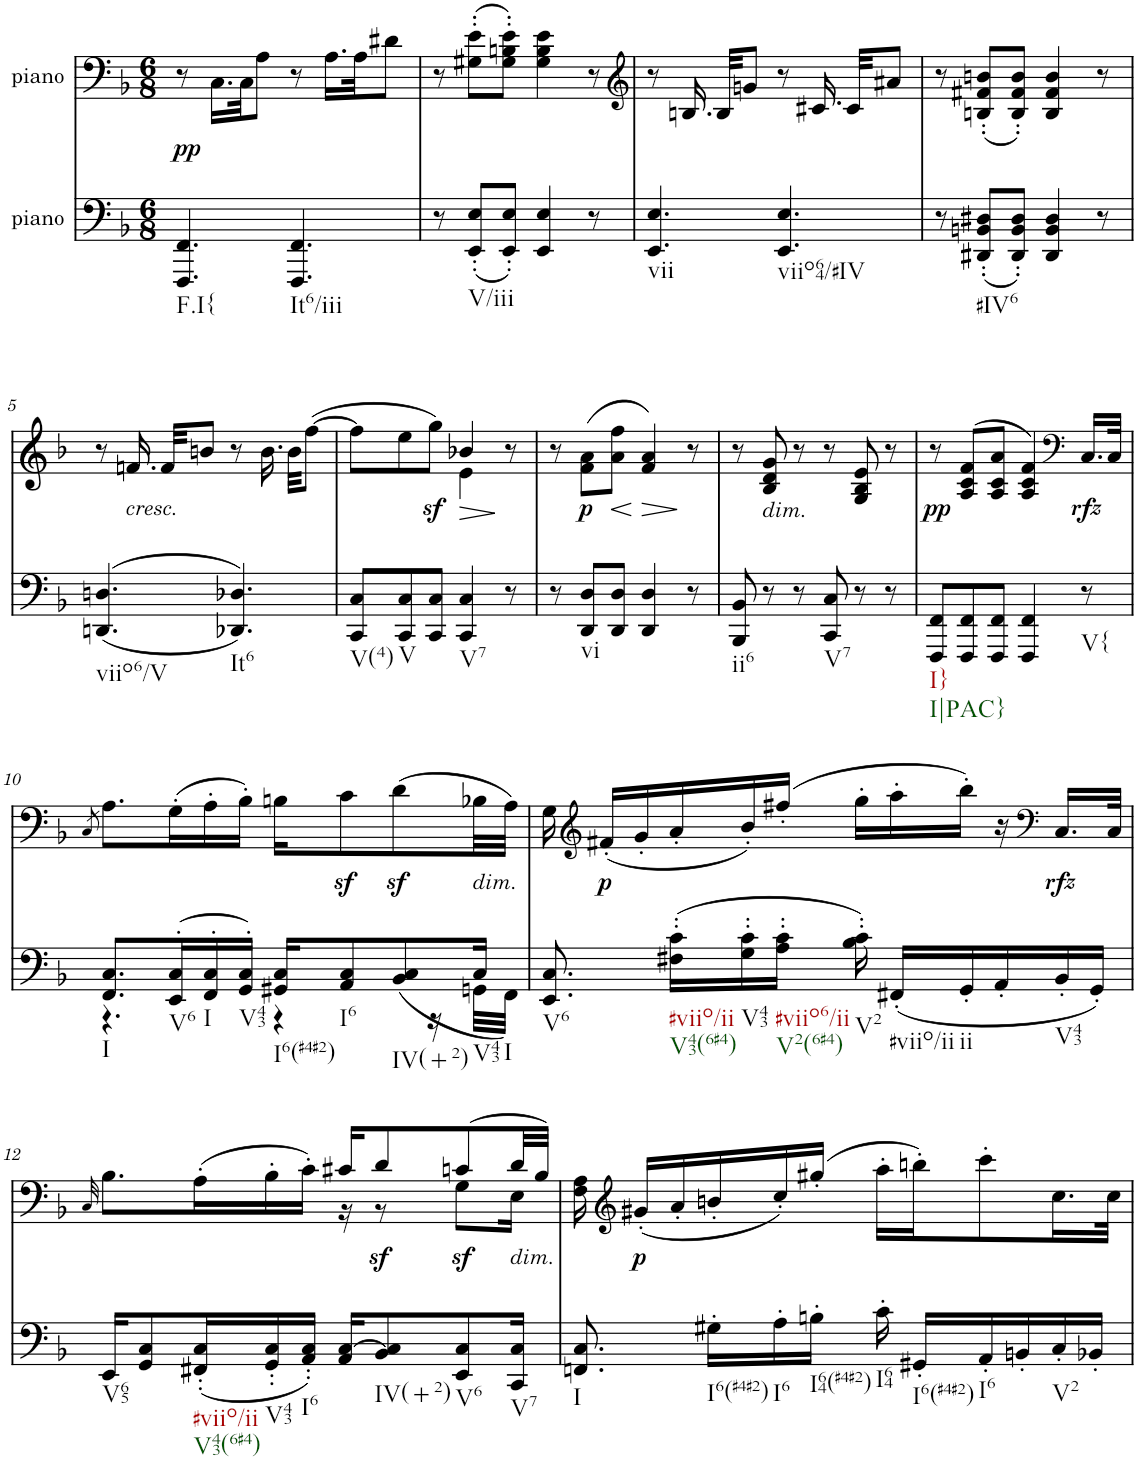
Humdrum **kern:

**kern	**dynam	**kern	**text	**dynam
*part2	*part2	*part1	*part1	*part1
*staff2	*staff2	*staff1	*staff1	*staff1
*I"piano	*	*I"piano	*	*
*I'Pno	*	*I'Pno	*	*
*clefF4	*	*clefF4	*	*
*k[b-]	*	*k[b-]	*	*
*F:	*	*F:	*	*
*M6/8	*	*M6/8	*	*
=1	=1	=1	=1	=1
!LO:TX:b:t=F.I{	!	!	!	!
!	!LO:DY:a	!	!LO:LY:b	!
4.FFF/ 4.FF/	pp	8r	pp	.
.	.	16.C\LL	.	.
.	.	32C\JK	.	.
.	.	8A\J	.	.
!LO:TX:b:t=It6/iii	!	!	!	!
4.FFF/ 4.FF/	.	8r	.	.
.	.	16.A\LL	.	.
.	.	32A\JK	.	.
.	.	8d#X\J	.	.
=2	=2	=2	=2	=2
8r	.	8r	.	.
!LO:TX:b:t=V/iii	!	!	!	!
(8EE/' 8E/'L	.	(8G#X\' 8e\'L	.	.
8EE/' 8E/'J)	.	8G#\' 8Bn\' 8e\'J)	.	.
4EE/ 4E/	.	4G#\ 4B\ 4e\	.	.
8r	.	8r	.	.
=3	=3	=3	=3	=3
*	*	*clefG2	*	*
!LO:TX:b:t=vii	!	!	!	!
4.EE/ 4.E/	.	8r	.	.
.	.	16.Bn/	.	.
.	.	32B/KKL	.	.
.	.	8gn/J	.	.
!LO:TX:b:t=viio64/#IV	!	!	!	!
4.EE/ 4.E/	.	8r	.	.
.	.	16.c#X/	.	.
.	.	32c#/KKL	.	.
.	.	8a#X/J	.	.
=4	=4	=4	=4	=4
8r	.	8r	.	.
!LO:TX:b:t=#IV6	!	!	!	!
(8DD#X/' 8BBn/' 8D#X/'L	.	(8Bn/' 8f#X/' 8bn/'L	.	.
8DD#/' 8BB/' 8D#/'J)	.	8B/' 8f#/' 8b/'J)	.	.
4DD#/ 4BB/ 4D#/	.	4B/ 4f#/ 4b/	.	.
8r	.	8r	.	.
!!LO:LB:g=z
=5	=5	=5	=5	=5
!LO:TX:b:t=viio6/V	!	!	!	!
(>(4.DDn/ 4.Dn/	.	8r	.	.
!	!	!LO:TX:b:i:t=cresc.	!	!
!	!	!	!LO:LY:b	!
.	.	16.fn/	<	.
.	.	32f/KKL	.	.
.	.	8bn/J	.	.
!LO:TX:b:t=It6	!	!	!	!
4.DD-X/ 4.D-X/))	.	8r	.	.
.	.	16.b\	.	.
.	.	32b\KKL	.	.
.	.	([>8ff\J	.	.
=6	=6	=6	=6	=6
*	*	*^	*	*
!LO:TX:b:t=V(4)	!	!	!	!	!
8CC/ 8C/L	.	8ff\L]	4.ryy	.	.
!LO:TX:b:t=V	!	!	!	!	!
8CC/ 8C/	.	8ee\	.	.	.
!	!	!	!	!	!LO:DY:b
8CC/ 8C/J	.	8gg\J)	.	.	sf
!LO:TX:b:t=V7	!	!	!	!	!
!	!	!	!	!	!LO:HP:b
4CC/ 4C/	.	4b-X/	4e^\	.	>
8r	.	8r	8ryy	.	]
*	*	*v	*v	*	*
=7	=7	=7	=7	=7
8r	.	8r	.	.
!LO:TX:b:t=vi	!	!	!	!
!	!	!	!LO:LY:b	!LO:DY:b
8DD/ 8D/L	.	(8f\ 8a\L	p	p
!	!	!	!	!LO:HP:b
8DD/ 8D/J	.	8a\ 8ff\J	.	<
!	!	!	!	!LO:HP:n=1:b
4DD/ 4D/	.	4f/ 4a/)	.	[ >
8r	.	8r	.	]
=8	=8	=8	=8	=8
!LO:TX:b:t=ii6	!	!	!	!
8BBB-/ 8BB-/	.	8r	.	.
!	!	!LO:TX:b:i:t=dim.	!	!
!	!	!	!LO:LY:b	!
8r	.	8B-/ 8d/ 8g/	>	.
8r	.	8r	.	.
!LO:TX:b:t=V7	!	!	!	!
8CC/ 8C/	.	8r	.	.
8r	.	8G/ 8B-/ 8e/	.	.
8r	.	8r	.	.
=9	=9	=9	=9	=9
!LO:TX:b:t=I}	!	!	!	!
!LO:TX:b:t=I|PAC}	!	!	!	!
!	!	!	!	!LO:DY:b
8FFF/ 8FF/L	.	8r	.	pp
!	!	!	!LO:LY:b	!
8FFF/ 8FF/	.	(>8A/ 8c/ 8f/L	pp	.
8FFF/ 8FF/J	.	8A/ 8c/ 8a/J	.	.
4FFF/ 4FF/	.	4A/ 4c/ 4f/)	.	.
*	*	*clefF4	*	*
!LO:TX:b:t=V{	!	!	!	!
!	!	!	!	!LO:DY:b
8r	.	16.C/LL	.	rfz
.	.	32C/JJk	.	.
!!LO:LB:g=z
=10	=10	=10	=10	=10
.	.	8qC/	.	.
*^	*	*	*	*
!LO:TX:b:t=I	!	!	!	!	!
8.FF/ 8.C/L	4.r	.	8.A\L	.	.
!LO:TX:b:t=V6	!	!	!	!	!
(16EE/' 16C/'L	.	.	(16G'\L	.	.
!LO:TX:b:t=I	!	!	!	!	!
16FF/' 16C/'	.	.	16A'\	.	.
!LO:TX:b:t=V43	!	!	!	!	!
16GG/' 16C/'JJ)	.	.	16B-'\JJ)	.	.
!LO:TX:b:t=I6(#4#2)	!	!	!	!	!
16GG#X/ 16C/KL	4r	.	16Bn\KL	.	.
!LO:TX:b:t=I6	!	!	!	!	!
8AA/ 8C/	.	.	8cz<\	.	.
!LO:TX:b:t=IV(+2)	!	!	!	!	!
(<8BB-/ 8C/	.	.	(8dz<\	.	.
.	16r	.	.	.	.
!	!	!	!LO:TX:b:i:t=dim.	!	!
!LO:TX:b:t=V43	!	!	!	!	!
!LO:TX:b:t=I	!	!	!	!	!
16C/Jk	32GGn\LLL	.	32B-X\LL	.	.
.	32FF\JJJ)	.	32A\JJJ)	.	.
=11	=11	=11	=11	=11	=11
!LO:TX:b:t=V6	!	!	!	!	!
!	!	!	!	!LO:LY:b	!
*v	*v	*	*	*	*
8.EE/ 8.C/	.	16G\	>	.
*	*	*clefG2	*	*
!	!	!	!	!LO:DY:b
.	.	(16f#X'/LL	.	p
.	.	16g'/	.	.
!LO:TX:b:t=#viio/ii	!	!	!	!
!LO:TX:b:t=V43(6#4)	!	!	!	!
!	!	!	!LO:LY:b	!
(16F#X\' 16c\'LL	.	16a'/	p	.
!LO:TX:b:t=V43	!	!	!	!
16G\' 16c\'	.	16b-'/)	.	.
!LO:TX:b:t=#viio6/ii	!	!	!	!
!LO:TX:b:t=V2(6#4)	!	!	!	!
16A\' 16c\'JJ	.	(16ff#X'/JJ	.	.
!LO:TX:b:t=V2	!	!	!	!
16B-\' 16c\')	.	16gg'\LL	.	.
!LO:TX:b:t=#viio/ii	!	!	!	!
(16FF#X'/LL	.	16aa'\	.	.
!LO:TX:b:t=ii	!	!	!	!
16GG'/	.	16bb-'\JJ)	.	.
16AA'/	.	16r	.	.
*	*	*clefF4	*	*
!LO:TX:b:t=V43	!	!	!	!
!	!	!	!	!LO:DY:b
16BB-'/	.	16.C/LL	.	rfz
16GG'/JJ)	.	.	.	.
.	.	32C/JJk	.	.
!!LO:LB:g=z
=12	=12	=12	=12	=12
.	.	32qC/	.	.
*	*	*^	*	*
!LO:TX:b:t=V65	!	!	!	!	!
16EE/KL	.	8.B-\L	4.ryy	.	.
8GG/ 8C/	.	.	.	.	.
!LO:TX:b:t=#viio/ii	!	!	!	!	!
!LO:TX:b:t=V43(6#4)	!	!	!	!	!
(16FF#X/' 16C/'L	.	(16A'\L	.	.	.
!LO:TX:b:t=V43	!	!	!	!	!
16GG/' 16C/'	.	16B-'\	.	.	.
!LO:TX:b:t=I6	!	!	!	!	!
16AA/' 16C/'JJ)	.	16c'\JJ)	.	.	.
16AA/ [16C/KL	.	16c#X/KL	16r	.	.
!LO:TX:b:t=IV(+2)	!	!	!	!	!
!	!	!	!	!	!LO:DY:b
8BB-/ 8C/]	.	8d/	8r	.	sf
!LO:TX:b:t=V6	!	!	!	!	!
!	!	!	!	!LO:LY:b	!LO:DY:b
8EE/ 8C/	.	(8cn/	8G\L	>	sf
!	!	!LO:TX:b:i:t=dim.	!	!	!
!LO:TX:b:t=V7	!	!	!	!	!
16CC/ 16C/Jk	.	32d/LL	16E\Jk	.	.
.	.	32B-/JJJ)	.	.	.
*	*	*v	*v	*	*
=13	=13	=13	=13	=13
!LO:TX:b:t=I	!	!	!	!
8.FFn/ 8.C/	.	16F\ 16A\	.	.
*	*	*clefG2	*	*
!	!	!	!	!LO:DY:b
.	.	(<16g#X'/LL	.	p
.	.	16a'/	.	.
!LO:TX:b:t=I6(#4#2)	!	!	!	!
16G#X'\LL	.	16bn'/	.	.
!LO:TX:b:t=I6	!	!	!	!
16A'\	.	16cc'/)	.	.
!LO:TX:b:t=I64(#4#2)	!	!	!	!
16Bn'\JJ	.	(>16gg#X'/JJ	.	.
!LO:TX:b:t=I64	!	!	!	!
16c'\	.	16aa'\LL	.	.
!LO:TX:b:t=I6(#4#2)	!	!	!	!
16GG#X'/LL	.	16bbn'\J)	.	.
!LO:TX:b:t=I6	!	!	!	!
16AA'/	.	8ccc'\	.	.
16BBn'/	.	.	.	.
!LO:TX:b:t=V2	!	!	!	!
16C'/	.	16.cc\L	.	.
16BB-X'/JJ	.	.	.	.
.	.	32cc\JJk	.	.
=	=	=	=	=
*-	*-	*-	*-	*-
